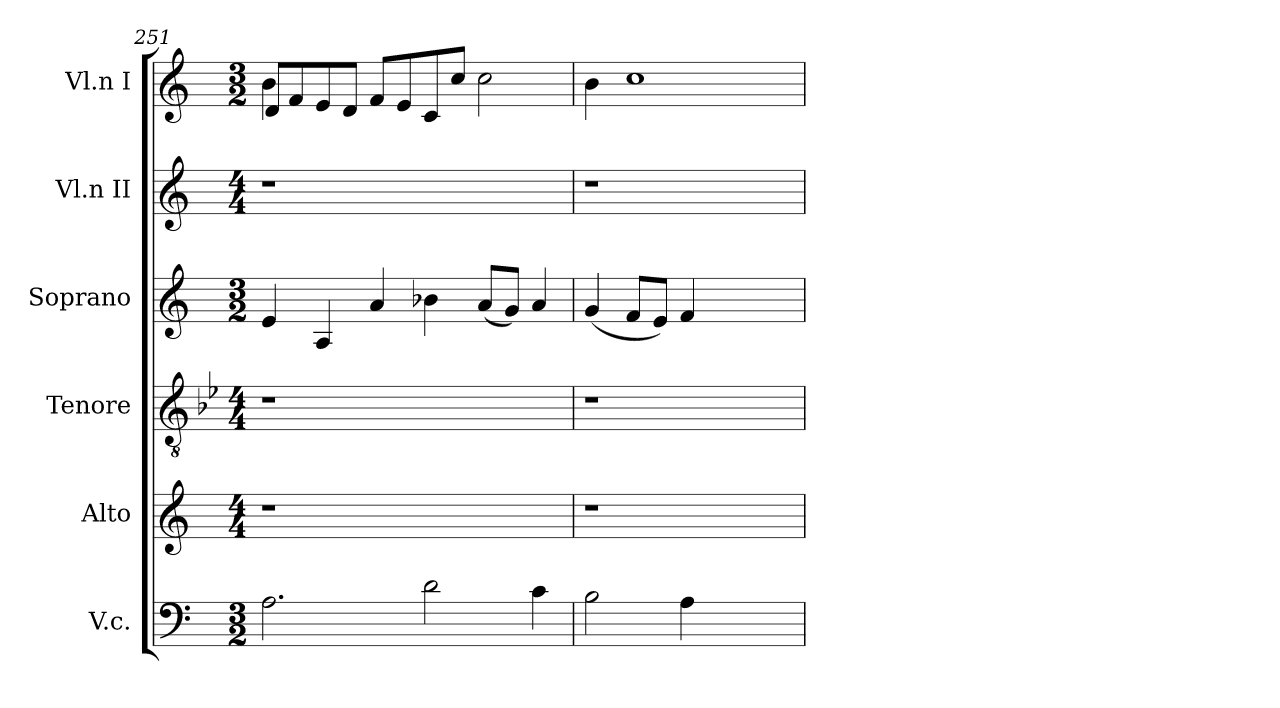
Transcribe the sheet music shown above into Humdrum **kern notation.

**kern	**kern	**kern	**kern	**kern	**kern
*part6	*part5	*part4	*part3	*part2	*part1
*staff6	*staff5	*staff4	*staff3	*staff2	*staff1
*I"V.c.	*I"Alto	*I"Tenore	*I"Soprano	*I"Vl.n II	*I"Vl.n I
*I'V.c.	*I'Alto	*I'Tenore	*I'Soprano	*I'Vl.n II	*I'Vl.n I
*clefF4	*clefG2	*clefGv2	*clefG2	*clefG2	*clefG2
*k[]	*k[]	*k[b-e-]	*k[]	*k[]	*k[]
*C:	*C:	*B-:	*C:	*C:	*C:
*M3/2	*M4/4	*M4/4	*M3/2	*M4/4	*M3/2
=251	=251	=251	=251	=251	=251
*	*	*	*	*	*^
2.A\	1r	1r	4e/	1r	4b\	8d/L
.	.	.	.	.	.	8f/
.	.	.	4A/	.	1ryy	8e/
.	.	.	.	.	.	8d/J
.	.	.	4a/	.	.	8f/L
.	.	.	.	.	.	8e/
2d\	.	.	4b-X\	.	.	8c/
.	.	.	.	.	.	8cc/J
.	2ryy	2ryy	(<8a/L	2ryy	.	2cc\
.	.	.	8g/J)	.	.	.
4c\	.	.	4a/	.	4ryy	.
*	*	*	*	*	*v	*v
=252	=252	=252	=252	=252	=252
2B\	1r	1r	(<4g/	1r	4b\
.	.	.	8f/L	.	1cc
.	.	.	8e/J)	.	.
4A\	.	.	4f/	.	.
2ryy	.	.	2ryy	.	.
.	4ryy	4ryy	.	4ryy	.
=	=	=	=	=	=
*-	*-	*-	*-	*-	*-
